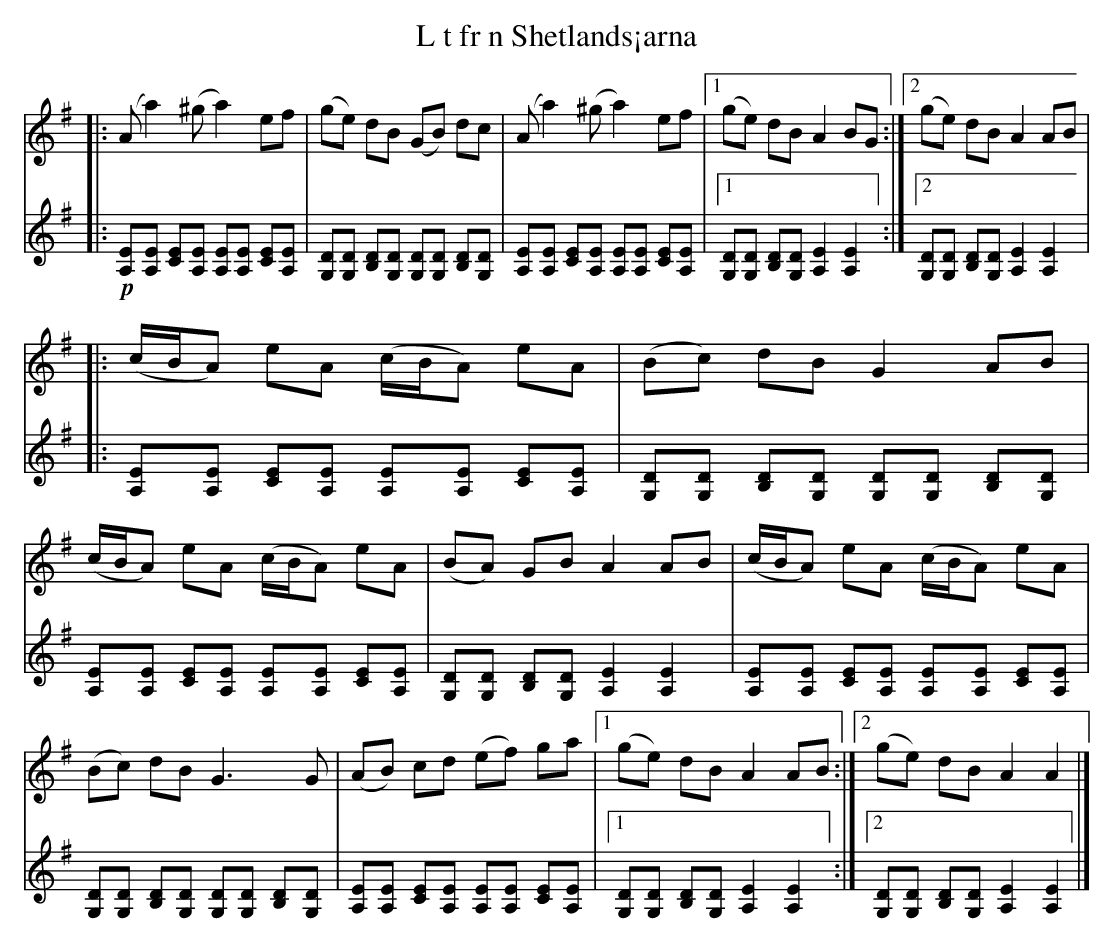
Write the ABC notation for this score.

X:1
T: L t fr n Shetlands¡arna
K: G
V: 1
|: (Aa2)(^ga2)ef | (ge) dB (GB) dc | (Aa2)(^ga2)ef |1 (ge) dB A2 BG :|2 (ge) dB A2 AB |
|: (c/B/A) eA (c/B/A) eA | (Bc) dB G2 AB | (c/B/A) eA (c/B/A) eA | (BA) GB A2 AB | (c/B/A) eA (c/B/A) eA | (Bc) dB G3G | (AB) cd (ef) ga |1 (ge) dB A2 AB :|2 (ge) dB A2 A2 |]
V: 2
|: !p! [A,E][A,E] [CE][A,E] [A,E][A,E] [CE][A,E] | [G,D][G,D] [B,D][G,D] [G,D][G,D] [B,D][G,D] | [A,E][A,E] [CE][A,E] [A,E][A,E] [CE][A,E] |1 [G,D][G,D] [B,D][G,D] [A,2E2] [A,2E2] :|2 [G,D][G,D] [B,D][G,D] [A,2E2] [A,2E2] |
|: [A,E][A,E] [CE][A,E] [A,E][A,E] [CE][A,E] | [G,D][G,D] [B,D][G,D] [G,D][G,D] [B,D][G,D] | [A,E][A,E] [CE][A,E] [A,E][A,E] [CE][A,E] | [G,D][G,D] [B,D][G,D] [A,2E2] [A,2E2] |
[A,E][A,E] [CE][A,E] [A,E][A,E] [CE][A,E] | [G,D][G,D] [B,D][G,D] [G,D][G,D] [B,D][G,D] | [A,E][A,E] [CE][A,E] [A,E][A,E] [CE][A,E] |1 [G,D][G,D] [B,D][G,D] [A,2E2] [A,2E2] :|2 [G,D][G,D] [B,D][G,D] [A,2E2] [A,2E2] |]
